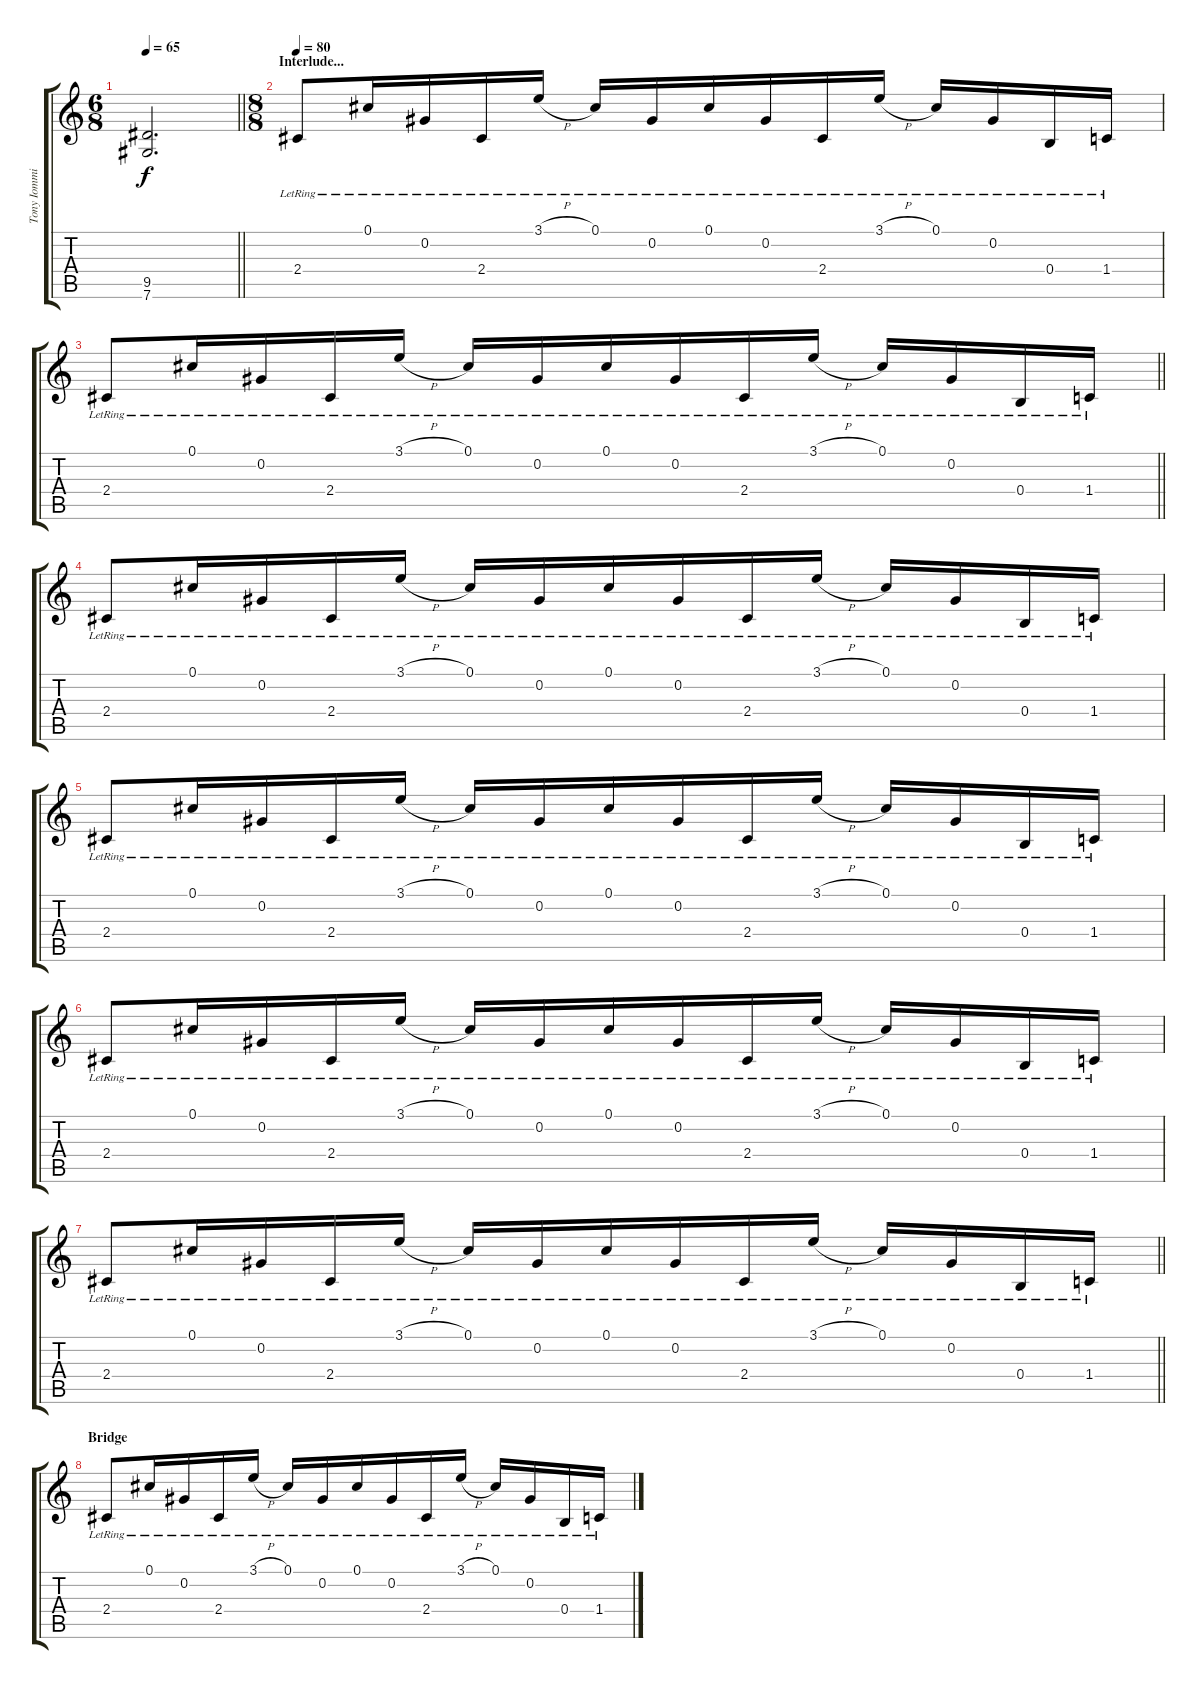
\track ("Tony Iommi (Guitar)" "Tony Iommi") {instrument distortionguitar}
\staff {score tabs}
\tuning (Db4 Ab3 E3 B2 Gb2 Db2) {hide}
\ts (6 8)
\tempo 65
\clef g2
\barLineRight lightlight
\ks c
(9.5 7.6).2{d dy f} |
\ts (8 8)
\section ("" "Interlude...")
\tempo 80
2.4{lr}.8{volume 11} 0.1{lr}.16 0.2{lr}.16 2.4{lr}.16 3.1{h lr}.16 0.1{lr}.16 0.2{lr}.16 0.1{lr}.16 0.2{lr}.16 2.4{lr}.16 3.1{h lr}.16 0.1{lr}.16 0.2{lr}.16 0.4{lr}.16 1.4{lr}.16 |
\barLineRight lightlight
2.4{lr}.8 0.1{lr}.16 0.2{lr}.16 2.4{lr}.16 3.1{h lr}.16 0.1{lr}.16 0.2{lr}.16 0.1{lr}.16 0.2{lr}.16 2.4{lr}.16 3.1{h lr}.16 0.1{lr}.16 0.2{lr}.16 0.4{lr}.16 1.4{lr}.16 |
2.4{lr}.8 0.1{lr}.16 0.2{lr}.16 2.4{lr}.16 3.1{h lr}.16 0.1{lr}.16 0.2{lr}.16 0.1{lr}.16 0.2{lr}.16 2.4{lr}.16 3.1{h lr}.16 0.1{lr}.16 0.2{lr}.16 0.4{lr}.16 1.4{lr}.16 |
2.4{lr}.8 0.1{lr}.16 0.2{lr}.16 2.4{lr}.16 3.1{h lr}.16 0.1{lr}.16 0.2{lr}.16 0.1{lr}.16 0.2{lr}.16 2.4{lr}.16 3.1{h lr}.16 0.1{lr}.16 0.2{lr}.16 0.4{lr}.16 1.4{lr}.16 |
2.4{lr}.8 0.1{lr}.16 0.2{lr}.16 2.4{lr}.16 3.1{h lr}.16 0.1{lr}.16 0.2{lr}.16 0.1{lr}.16 0.2{lr}.16 2.4{lr}.16 3.1{h lr}.16 0.1{lr}.16 0.2{lr}.16 0.4{lr}.16 1.4{lr}.16 |
\barLineRight lightlight
2.4{lr}.8 0.1{lr}.16 0.2{lr}.16 2.4{lr}.16 3.1{h lr}.16 0.1{lr}.16 0.2{lr}.16 0.1{lr}.16 0.2{lr}.16 2.4{lr}.16 3.1{h lr}.16 0.1{lr}.16 0.2{lr}.16 0.4{lr}.16 1.4{lr}.16 |
\section ("" "Bridge")
2.4{lr}.8 0.1{lr}.16 0.2{lr}.16 2.4{lr}.16 3.1{h lr}.16 0.1{lr}.16 0.2{lr}.16 0.1{lr}.16 0.2{lr}.16 2.4{lr}.16 3.1{h lr}.16 0.1{lr}.16 0.2{lr}.16 0.4{lr}.16 1.4{lr}.16
